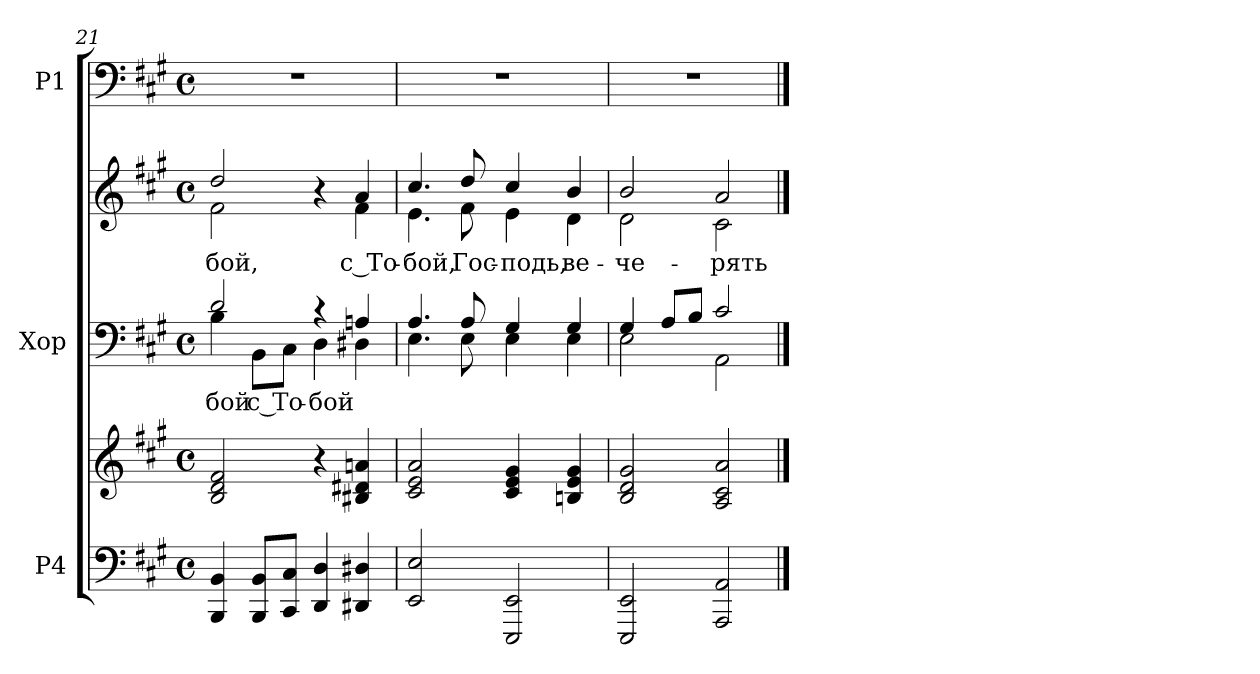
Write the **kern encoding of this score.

**kern	**kern	**kern	**text	**kern	**text	**kern
*part3	*part3	*part2	*part2	*part2	*part2	*part1
*staff5	*staff4	*staff3	*staff3	*staff2	*staff2	*staff1
*I"P4	*	*I"Хор	*	*	*	*I"P1
*clefF4	*clefG2	*clefF4	*	*clefG2	*	*clefF4
*k[f#c#g#]	*k[f#c#g#]	*k[f#c#g#]	*	*k[f#c#g#]	*	*k[f#c#g#]
*A:	*A:	*A:	*	*A:	*	*A:
*M4/4	*M4/4	*M4/4	*	*M4/4	*	*M4/4
*met(c)	*met(c)	*met(c)	*	*met(c)	*	*met(c)
=21	=21	=21	=21	=21	=21	=21
*	*	*^	*	*	*	*
!	!	!	!	!LO:LY:b:color=#000000	!	!	!
*	*	*	*	*	*^	*	*
!	!	!	!	!	!	!	!LO:LY:b:color=#000000	!
4BBBi/ 4BBi	2Bi/ 2di 2f#i	2di/	4Bi\	-бой	2ddi/	2f#i\	-бой,	1r
!	!	!	!	!LO:LY:b:color=#000000	!	!	!	!
8BBBi/ 8BBiL	.	.	8BBi\L	c То-	.	.	.	.
8CC#i/ 8C#iJ	.	.	8C#i\J	.	.	.	.	.
!	!	!	!	!LO:LY:b:color=#000000	!	!	!	!
4DDi/ 4Di	4r	4r	4Di\	-бой	4r	4ryy	.	.
!	!	!	!	!	!	!	!LO:LY:b:color=#000000	!
4DD#Xi/ 4D#Xi	4B#Xi/ 4d#Xi 4ani	4Ani/	4D#Xi\	.	4ai/	4f#i\	с То-	.
=22	=22	=22	=22	=22	=22	=22	=22	=22
!	!	!	!	!	!	!	!LO:LY:b:color=#000000	!
2EEi/ 2Ei	2c#i/ 2ei 2ai	4.Ai/	4.Ei\	.	4.cc#i/	4.ei\	-бой,	1r
!	!	!	!	!	!	!	!LO:LY:b:color=#000000	!
.	.	8Ai/	8Ei\	.	8ddi/	8f#i\	Гос-	.
!	!	!	!	!	!	!	!LO:LY:b:color=#000000	!
2EEEi/ 2EEi	4c#i/ 4ei 4g#i	4G#i/	4Ei\	.	4cc#i/	4ei\	-подь,	.
!	!	!	!	!	!	!	!LO:LY:b:color=#000000	!
.	4Bni/ 4ei 4g#i	4G#i/	4Ei\	.	4bi/	4di\	ве-	.
=23	=23	=23	=23	=23	=23	=23	=23	=23
!	!	!	!	!	!	!	!LO:LY:b:color=#000000	!
2EEEi/ 2EEi	2Bi/ 2di 2g#i	4G#i/	2Ei\	.	2bi/	2di\	-че-	1r
.	.	8Ai/L	.	.	.	.	.	.
.	.	8Bi/J	.	.	.	.	.	.
!	!	!	!	!	!	!	!LO:LY:b:color=#000000	!
2AAAi/ 2AAi	2Ai/ 2c#i 2ai	2c#i/	2AAi\	.	2ai/	2c#i\	-рять	.
*	*	*v	*v	*	*	*	*	*
*	*	*	*	*v	*v	*	*
==	==	==	==	==	==	==
*-	*-	*-	*-	*-	*-	*-
